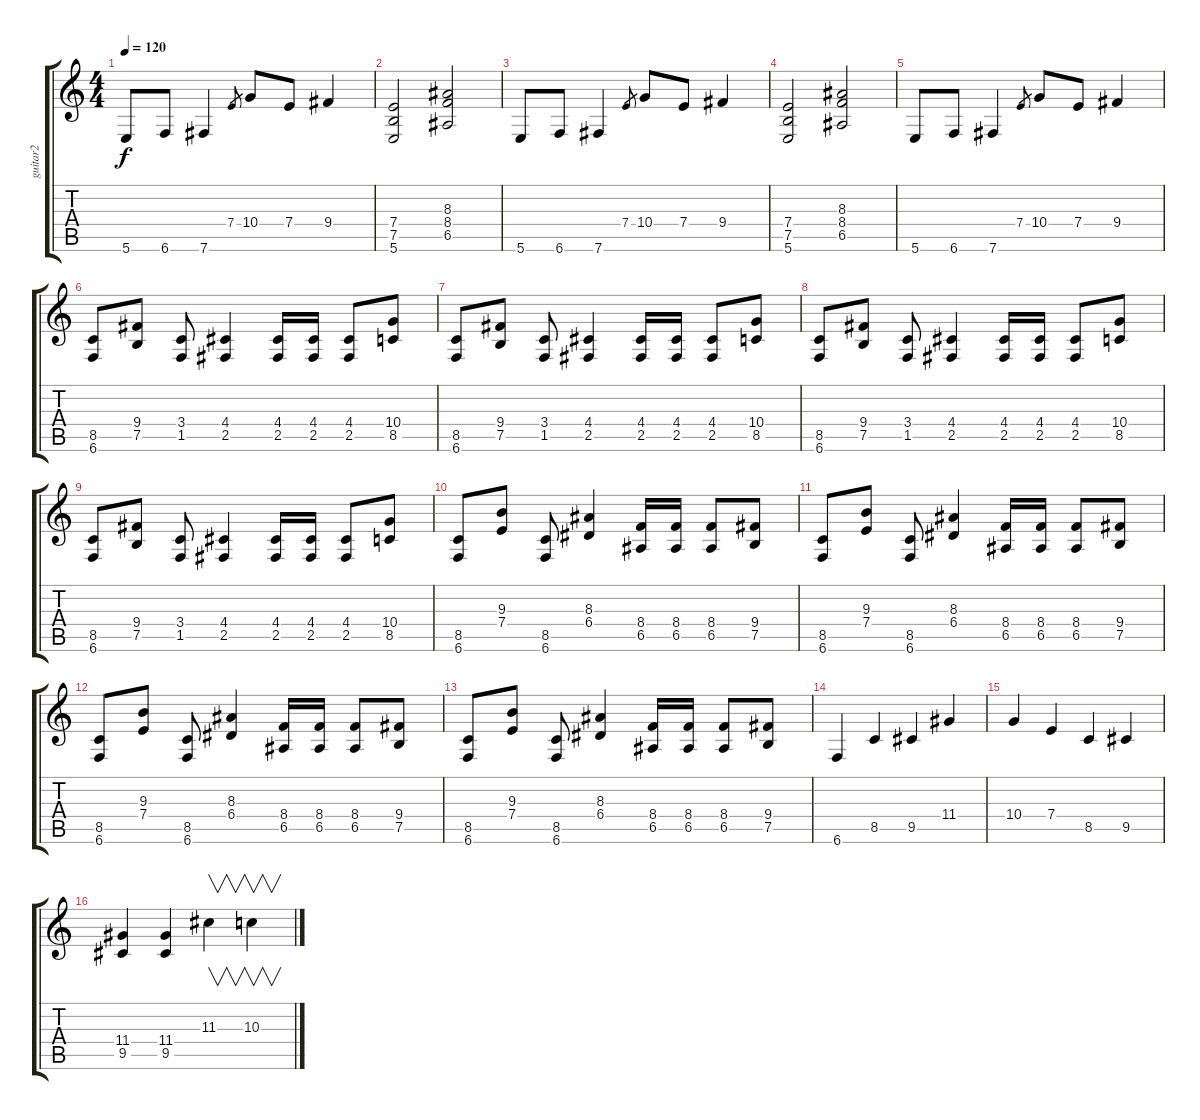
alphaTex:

\track ("guitar2" "guitar2") {instrument distortionguitar}
\staff {score tabs}
\tuning (B3 Gb3 D3 A2 E2 B1) {hide}
\ts (4 4)
\tempo 120
\clef g2
\ks c
5.6.8{dy f} 6.6.8 7.6.4 7.4.8{gr} 10.4.8 7.4.8 9.4.4 |
(7.4 7.5 5.6).2 (8.3 8.4 6.5).2 |
5.6.8 6.6.8 7.6.4 7.4.8{gr} 10.4.8 7.4.8 9.4.4 |
(7.4 7.5 5.6).2 (8.3 8.4 6.5).2 |
5.6.8 6.6.8 7.6.4 7.4.8{gr} 10.4.8 7.4.8 9.4.4 |
(8.5 6.6).8 (9.4 7.5).8 (3.4 1.5).8 (4.4 2.5).4 (4.4 2.5).16 (4.4 2.5).16 (4.4 2.5).8 (10.4 8.5).8 |
(8.5 6.6).8 (9.4 7.5).8 (3.4 1.5).8 (4.4 2.5).4 (4.4 2.5).16 (4.4 2.5).16 (4.4 2.5).8 (10.4 8.5).8 |
(8.5 6.6).8 (9.4 7.5).8 (3.4 1.5).8 (4.4 2.5).4 (4.4 2.5).16 (4.4 2.5).16 (4.4 2.5).8 (10.4 8.5).8 |
(8.5 6.6).8 (9.4 7.5).8 (3.4 1.5).8 (4.4 2.5).4 (4.4 2.5).16 (4.4 2.5).16 (4.4 2.5).8 (10.4 8.5).8 |
(8.5 6.6).8 (9.3 7.4).8 (8.5 6.6).8 (8.3 6.4).4 (8.4 6.5).16 (8.4 6.5).16 (8.4 6.5).8 (9.4 7.5).8 |
(8.5 6.6).8 (9.3 7.4).8 (8.5 6.6).8 (8.3 6.4).4 (8.4 6.5).16 (8.4 6.5).16 (8.4 6.5).8 (9.4 7.5).8 |
(8.5 6.6).8 (9.3 7.4).8 (8.5 6.6).8 (8.3 6.4).4 (8.4 6.5).16 (8.4 6.5).16 (8.4 6.5).8 (9.4 7.5).8 |
(8.5 6.6).8 (9.3 7.4).8 (8.5 6.6).8 (8.3 6.4).4 (8.4 6.5).16 (8.4 6.5).16 (8.4 6.5).8 (9.4 7.5).8 |
6.6.4 8.5.4 9.5.4 11.4.4 |
10.4.4 7.4.4 8.5.4 9.5.4 |
(11.4 9.5).4 (11.4 9.5).4 11.3.4{v} 10.3.4{v}
